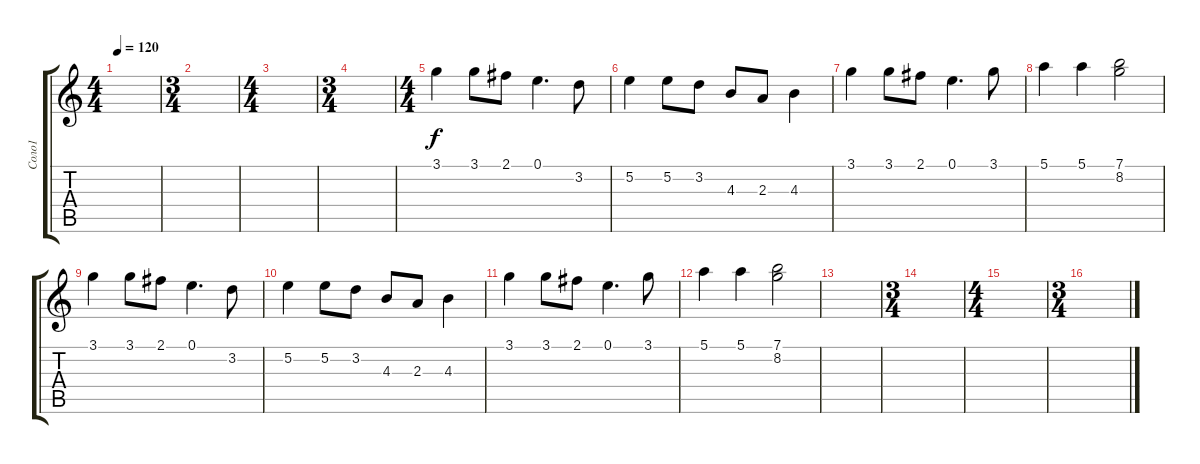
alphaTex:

\track ("Соло1" "Соло1") {instrument acousticguitarsteel}
\staff {score tabs}
\tuning (E4 B3 G3 D3 A2 E2) {hide}
\ts (4 4)
\tempo 120
\clef g2
\ks c
|
\ts (3 4)
|
\ts (4 4)
|
\ts (3 4)
|
\ts (4 4)
3.1.4 3.1.8 2.1.8 0.1.4{d} 3.2.8 |
5.2.4 5.2.8 3.2.8 4.3.8 2.3.8 4.3.4 |
3.1.4 3.1.8 2.1.8 0.1.4{d} 3.1.8 |
5.1.4 5.1.4 (7.1 8.2).2 |
3.1.4 3.1.8 2.1.8 0.1.4{d} 3.2.8 |
5.2.4 5.2.8 3.2.8 4.3.8 2.3.8 4.3.4 |
3.1.4 3.1.8 2.1.8 0.1.4{d} 3.1.8 |
5.1.4 5.1.4 (7.1 8.2).2 |
|
\ts (3 4)
|
\ts (4 4)
|
\ts (3 4)
